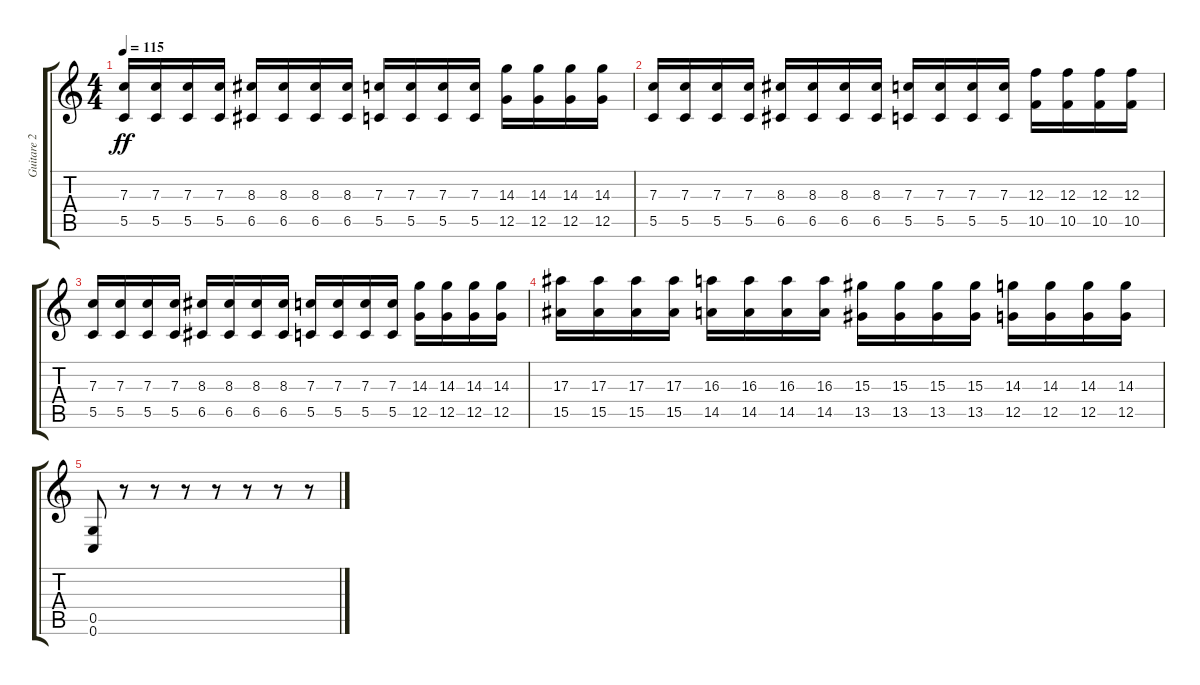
\track ("Guitare 2" "Guitare 2") {instrument distortionguitar}
\staff {score tabs}
\tuning (D4 A3 F3 C3 G2 C2) {hide}
\ts (4 4)
\tempo 115
\clef g2
\ks c
(7.3 5.5).16{dy ff} (7.3 5.5).16 (7.3 5.5).16 (7.3 5.5).16 (8.3 6.5).16 (8.3 6.5).16 (8.3 6.5).16 (8.3 6.5).16 (7.3 5.5).16 (7.3 5.5).16 (7.3 5.5).16 (7.3 5.5).16 (14.3 12.5).16 (14.3 12.5).16 (14.3 12.5).16 (14.3 12.5).16 |
(7.3 5.5).16 (7.3 5.5).16 (7.3 5.5).16 (7.3 5.5).16 (8.3 6.5).16 (8.3 6.5).16 (8.3 6.5).16 (8.3 6.5).16 (7.3 5.5).16 (7.3 5.5).16 (7.3 5.5).16 (7.3 5.5).16 (12.3 10.5).16 (12.3 10.5).16 (12.3 10.5).16 (12.3 10.5).16 |
(7.3 5.5).16 (7.3 5.5).16 (7.3 5.5).16 (7.3 5.5).16 (8.3 6.5).16 (8.3 6.5).16 (8.3 6.5).16 (8.3 6.5).16 (7.3 5.5).16 (7.3 5.5).16 (7.3 5.5).16 (7.3 5.5).16 (14.3 12.5).16 (14.3 12.5).16 (14.3 12.5).16 (14.3 12.5).16 |
(17.3 15.5).16 (17.3 15.5).16 (17.3 15.5).16 (17.3 15.5).16 (16.3 14.5).16 (16.3 14.5).16 (16.3 14.5).16 (16.3 14.5).16 (15.3 13.5).16 (15.3 13.5).16 (15.3 13.5).16 (15.3 13.5).16 (14.3 12.5).16 (14.3 12.5).16 (14.3 12.5).16 (14.3 12.5).16 |
(0.5 0.6).8 r.8 r.8 r.8 r.8 r.8 r.8 r.8
